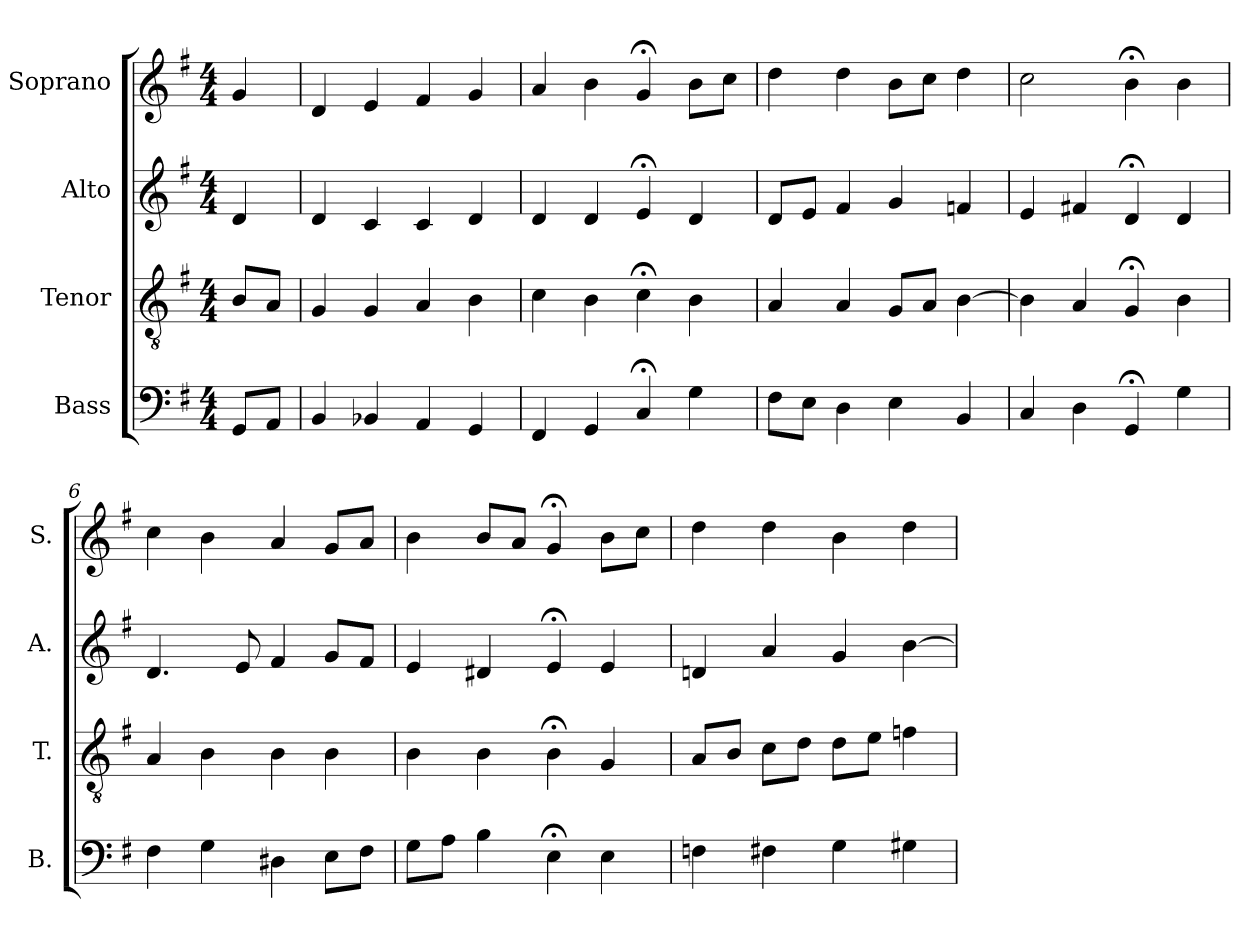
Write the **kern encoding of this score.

**kern	**kern	**kern	**kern
*part4	*part3	*part2	*part1
*staff4	*staff3	*staff2	*staff1
*I"Bass	*I"Tenor	*I"Alto	*I"Soprano
*I'B.	*I'T.	*I'A.	*I'S.
*clefF4	*clefGv2	*clefG2	*clefG2
*	*ITrd7c12	*	*
*k[f#]	*k[f#]	*k[f#]	*k[f#]
*G:	*G:	*G:	*G:
*M4/4	*M4/4	*M4/4	*M4/4
=1	=1	=1	=1
8GG/L	8BB/L	4d/	4g/
8AA/J	8AA/J	.	.
=2	=2	=2	=2
4BB/	4GG/	4d/	4d/
4BB-X/	4GG/	4c/	4e/
4AA/	4AA/	4c/	4f#/
4GG/	4BB\	4d/	4g/
=3	=3	=3	=3
4FF#/	4C\	4d/	4a/
4GG/	4BB\	4d/	4b\
4C;</	4C;<\	4e;</	4g;</
4G\	4BB\	4d/	8b\L
.	.	.	8cc\J
=4	=4	=4	=4
8F#\L	4AA/	8d/L	4dd\
8E\J	.	8e/J	.
4D\	4AA/	4f#/	4dd\
4E\	8GG/L	4g/	8b\L
.	8AA/J	.	8cc\J
4BB/	[4BB\	4fn/	4dd\
=5	=5	=5	=5
4C/	4BB\]	4e/	2cc\
4D\	4AA/	4f#X/	.
4GG;</	4GG;</	4d;</	4b;<\
4G\	4BB\	4d/	4b\
!!LO:LB:g=z
=6	=6	=6	=6
4F#\	4AA/	4.d/	4cc\
4G\	4BB\	.	4b\
.	.	8e/	.
4D#X\	4BB\	4f#/	4a/
8E\L	4BB\	8g/L	8g/L
8F#\J	.	8f#/J	8a/J
=7	=7	=7	=7
8G\L	4BB\	4e/	4b\
8A\J	.	.	.
4B\	4BB\	4d#X/	8b/L
.	.	.	8a/J
4E;<\	4BB;<\	4e;</	4g;</
4E\	4GG/	4e/	8b\L
.	.	.	8cc\J
=8	=8	=8	=8
4Fn\	8AA/L	4dn/	4dd\
.	8BB/J	.	.
4F#X\	8C\L	4a/	4dd\
.	8D\J	.	.
4G\	8D\L	4g/	4b\
.	8E\J	.	.
4G#X\	4Fn\	[4b\	4dd\
=	=	=	=
*-	*-	*-	*-
